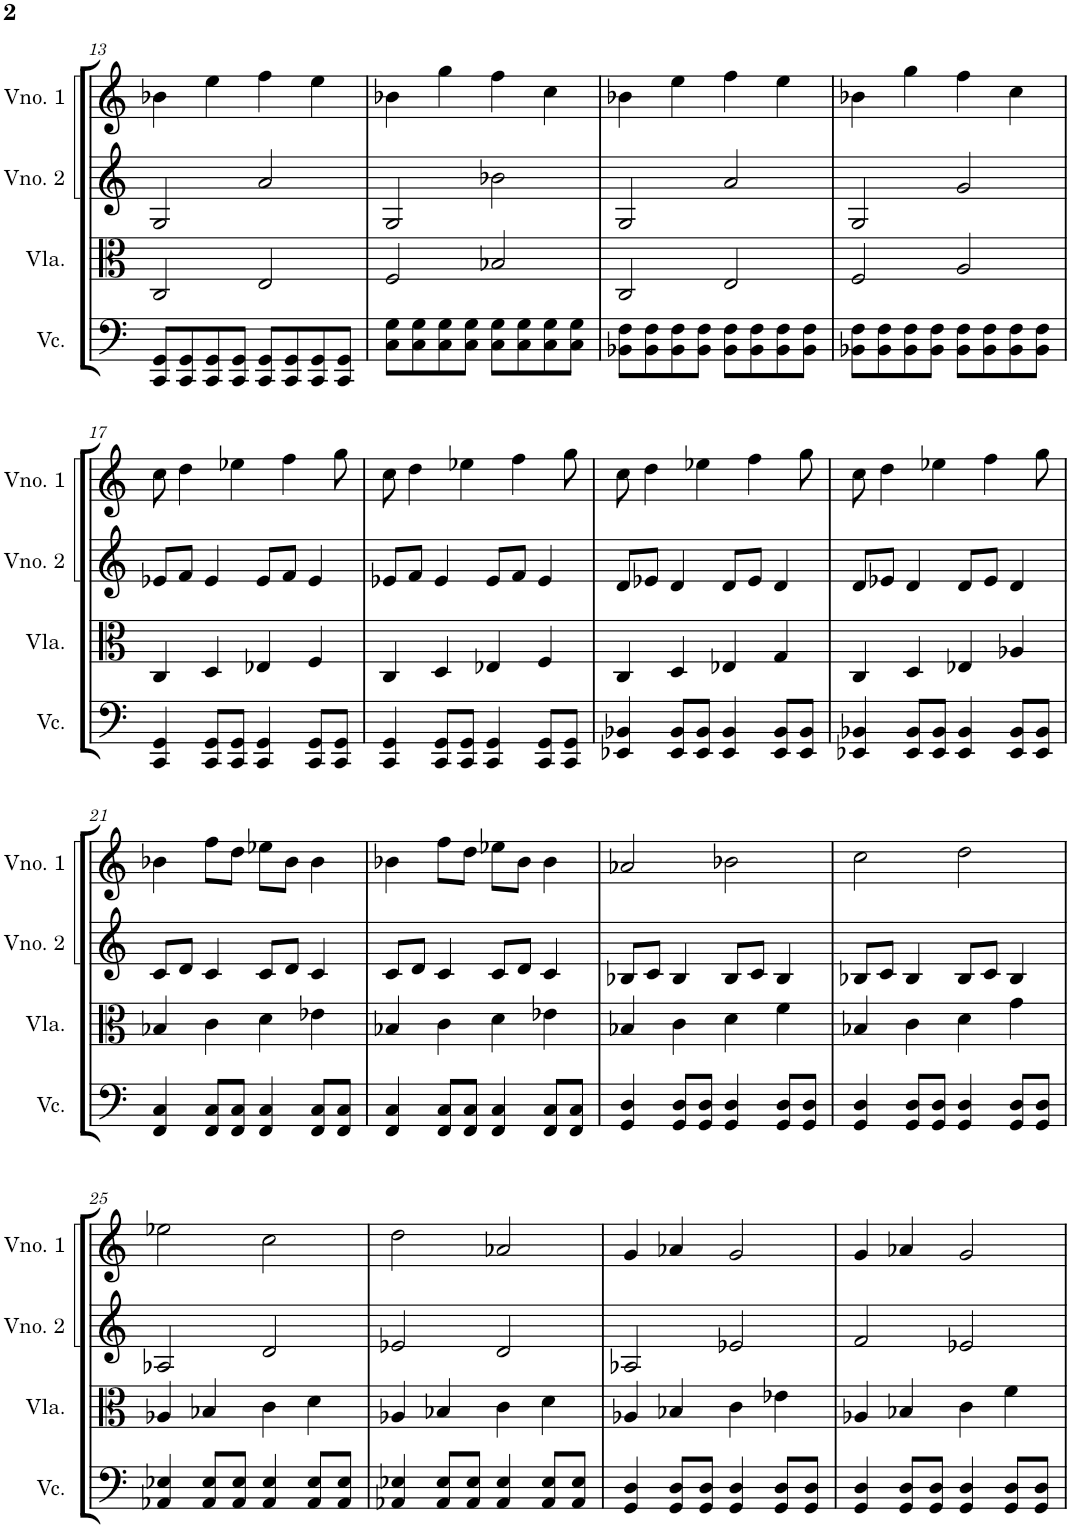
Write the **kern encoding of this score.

**kern	**kern	**kern	**kern
*part4	*part3	*part2	*part1
*staff4	*staff3	*staff2	*staff1
*I"Violoncelo	*I"Viola	*I"Violino 2	*I"Violino 1
*I'Vc.	*I'Vla.	*I'Vno. 2	*I'Vno. 1
!!LO:PB:g=z
*clefF4	*clefC3	*clefG2	*clefG2
*k[]	*k[]	*k[]	*k[]
*M4/4	*M4/4	*M4/4	*M4/4
=13	=13	=13	=13
8CC/ 8GG/L	2C/	2G/	4b-X\
8CC/ 8GG/	.	.	.
8CC/ 8GG/	.	.	4ee\
8CC/ 8GG/J	.	.	.
8CC/ 8GG/L	2E/	2a/	4ff\
8CC/ 8GG/	.	.	.
8CC/ 8GG/	.	.	4ee\
8CC/ 8GG/J	.	.	.
=14	=14	=14	=14
8C\ 8G\L	2F/	2G/	4b-X\
8C\ 8G\	.	.	.
8C\ 8G\	.	.	4gg\
8C\ 8G\J	.	.	.
8C\ 8G\L	2B-X/	2b-X\	4ff\
8C\ 8G\	.	.	.
8C\ 8G\	.	.	4cc\
8C\ 8G\J	.	.	.
=15	=15	=15	=15
8BB-X\ 8F\L	2C/	2G/	4b-X\
8BB-\ 8F\	.	.	.
8BB-\ 8F\	.	.	4ee\
8BB-\ 8F\J	.	.	.
8BB-\ 8F\L	2E/	2a/	4ff\
8BB-\ 8F\	.	.	.
8BB-\ 8F\	.	.	4ee\
8BB-\ 8F\J	.	.	.
=16	=16	=16	=16
8BB-X\ 8F\L	2F/	2G/	4b-X\
8BB-\ 8F\	.	.	.
8BB-\ 8F\	.	.	4gg\
8BB-\ 8F\J	.	.	.
8BB-\ 8F\L	2A/	2g/	4ff\
8BB-\ 8F\	.	.	.
8BB-\ 8F\	.	.	4cc\
8BB-\ 8F\J	.	.	.
!!LO:LB:g=z
=17	=17	=17	=17
4CC/ 4GG/	4C/	8e-X/L	8cc\
.	.	8f/J	4dd\
8CC/ 8GG/L	4D/	4e-/	.
8CC/ 8GG/J	.	.	4ee-X\
4CC/ 4GG/	4E-X/	8e-/L	.
.	.	8f/J	4ff\
8CC/ 8GG/L	4F/	4e-/	.
8CC/ 8GG/J	.	.	8gg\
=18	=18	=18	=18
4CC/ 4GG/	4C/	8e-X/L	8cc\
.	.	8f/J	4dd\
8CC/ 8GG/L	4D/	4e-/	.
8CC/ 8GG/J	.	.	4ee-X\
4CC/ 4GG/	4E-X/	8e-/L	.
.	.	8f/J	4ff\
8CC/ 8GG/L	4F/	4e-/	.
8CC/ 8GG/J	.	.	8gg\
=19	=19	=19	=19
4EE-X/ 4BB-X/	4C/	8d/L	8cc\
.	.	8e-X/J	4dd\
8EE-/ 8BB-/L	4D/	4d/	.
8EE-/ 8BB-/J	.	.	4ee-X\
4EE-/ 4BB-/	4E-X/	8d/L	.
.	.	8e-/J	4ff\
8EE-/ 8BB-/L	4G/	4d/	.
8EE-/ 8BB-/J	.	.	8gg\
=20	=20	=20	=20
4EE-X/ 4BB-X/	4C/	8d/L	8cc\
.	.	8e-X/J	4dd\
8EE-/ 8BB-/L	4D/	4d/	.
8EE-/ 8BB-/J	.	.	4ee-X\
4EE-/ 4BB-/	4E-X/	8d/L	.
.	.	8e-/J	4ff\
8EE-/ 8BB-/L	4A-X/	4d/	.
8EE-/ 8BB-/J	.	.	8gg\
!!LO:LB:g=z
=21	=21	=21	=21
4FF/ 4C/	4B-X/	8c/L	4b-X\
.	.	8d/J	.
8FF/ 8C/L	4c\	4c/	8ff\L
8FF/ 8C/J	.	.	8dd\J
4FF/ 4C/	4d\	8c/L	8ee-X\L
.	.	8d/J	8b-\J
8FF/ 8C/L	4e-X\	4c/	4b-\
8FF/ 8C/J	.	.	.
=22	=22	=22	=22
4FF/ 4C/	4B-X/	8c/L	4b-X\
.	.	8d/J	.
8FF/ 8C/L	4c\	4c/	8ff\L
8FF/ 8C/J	.	.	8dd\J
4FF/ 4C/	4d\	8c/L	8ee-X\L
.	.	8d/J	8b-\J
8FF/ 8C/L	4e-X\	4c/	4b-\
8FF/ 8C/J	.	.	.
=23	=23	=23	=23
4GG/ 4D/	4B-X/	8B-X/L	2a-X/
.	.	8c/J	.
8GG/ 8D/L	4c\	4B-/	.
8GG/ 8D/J	.	.	.
4GG/ 4D/	4d\	8B-/L	2b-X\
.	.	8c/J	.
8GG/ 8D/L	4f\	4B-/	.
8GG/ 8D/J	.	.	.
=24	=24	=24	=24
4GG/ 4D/	4B-X/	8B-X/L	2cc\
.	.	8c/J	.
8GG/ 8D/L	4c\	4B-/	.
8GG/ 8D/J	.	.	.
4GG/ 4D/	4d\	8B-/L	2dd\
.	.	8c/J	.
8GG/ 8D/L	4g\	4B-/	.
8GG/ 8D/J	.	.	.
!!LO:LB:g=z
=25	=25	=25	=25
4AA-X/ 4E-X/	4A-X/	2A-X/	2ee-X\
8AA-/ 8E-/L	4B-X/	.	.
8AA-/ 8E-/J	.	.	.
4AA-/ 4E-/	4c\	2d/	2cc\
8AA-/ 8E-/L	4d\	.	.
8AA-/ 8E-/J	.	.	.
=26	=26	=26	=26
4AA-X/ 4E-X/	4A-X/	2e-X/	2dd\
8AA-/ 8E-/L	4B-X/	.	.
8AA-/ 8E-/J	.	.	.
4AA-/ 4E-/	4c\	2d/	2a-X/
8AA-/ 8E-/L	4d\	.	.
8AA-/ 8E-/J	.	.	.
=27	=27	=27	=27
4GG/ 4D/	4A-X/	2A-X/	4g/
8GG/ 8D/L	4B-X/	.	4a-X/
8GG/ 8D/J	.	.	.
4GG/ 4D/	4c\	2e-X/	2g/
8GG/ 8D/L	4e-X\	.	.
8GG/ 8D/J	.	.	.
=28	=28	=28	=28
4GG/ 4D/	4A-X/	2f/	4g/
8GG/ 8D/L	4B-X/	.	4a-X/
8GG/ 8D/J	.	.	.
4GG/ 4D/	4c\	2e-X/	2g/
8GG/ 8D/L	4f\	.	.
8GG/ 8D/J	.	.	.
=	=	=	=
*-	*-	*-	*-
